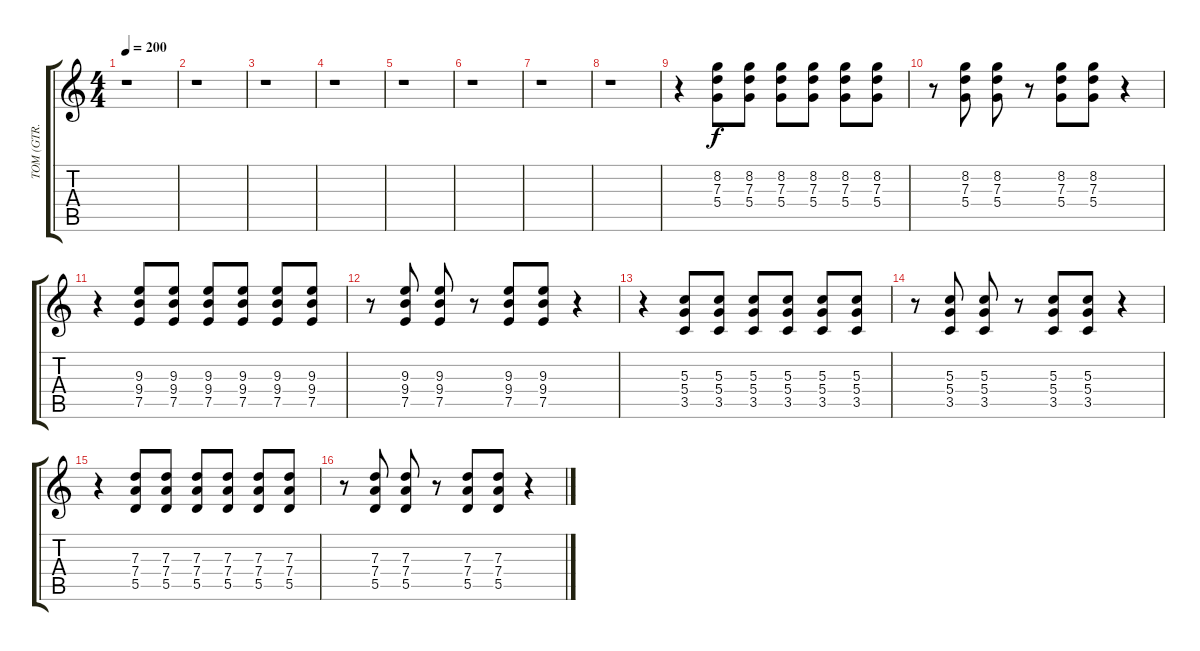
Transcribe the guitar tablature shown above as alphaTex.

\track ("TOM (GTR. MUTEADA)" "TOM (GTR. ") {instrument electricguitarmuted}
\staff {score tabs}
\tuning (E4 B3 G3 D3 A2 E2) {hide}
\ts (4 4)
\tempo 200
\clef g2
\ks c
r.1{dy f} |
r.1 |
r.1 |
r.1 |
r.1 |
r.1 |
r.1 |
r.1 |
r.4 (8.2 7.3 5.4).8 (8.2 7.3 5.4).8 (8.2 7.3 5.4).8 (8.2 7.3 5.4).8 (8.2 7.3 5.4).8 (8.2 7.3 5.4).8 |
r.8 (8.2 7.3 5.4).8 (8.2 7.3 5.4).8 r.8 (8.2 7.3 5.4).8 (8.2 7.3 5.4).8 r.4 |
r.4 (9.3 9.4 7.5).8 (9.3 9.4 7.5).8 (9.3 9.4 7.5).8 (9.3 9.4 7.5).8 (9.3 9.4 7.5).8 (9.3 9.4 7.5).8 |
r.8 (9.3 9.4 7.5).8 (9.3 9.4 7.5).8 r.8 (9.3 9.4 7.5).8 (9.3 9.4 7.5).8 r.4 |
r.4 (5.3 5.4 3.5).8 (5.3 5.4 3.5).8 (5.3 5.4 3.5).8 (5.3 5.4 3.5).8 (5.3 5.4 3.5).8 (5.3 5.4 3.5).8 |
r.8 (5.3 5.4 3.5).8 (5.3 5.4 3.5).8 r.8 (5.3 5.4 3.5).8 (5.3 5.4 3.5).8 r.4 |
r.4 (7.3 7.4 5.5).8 (7.3 7.4 5.5).8 (7.3 7.4 5.5).8 (7.3 7.4 5.5).8 (7.3 7.4 5.5).8 (7.3 7.4 5.5).8 |
r.8 (7.3 7.4 5.5).8 (7.3 7.4 5.5).8 r.8 (7.3 7.4 5.5).8 (7.3 7.4 5.5).8 r.4
